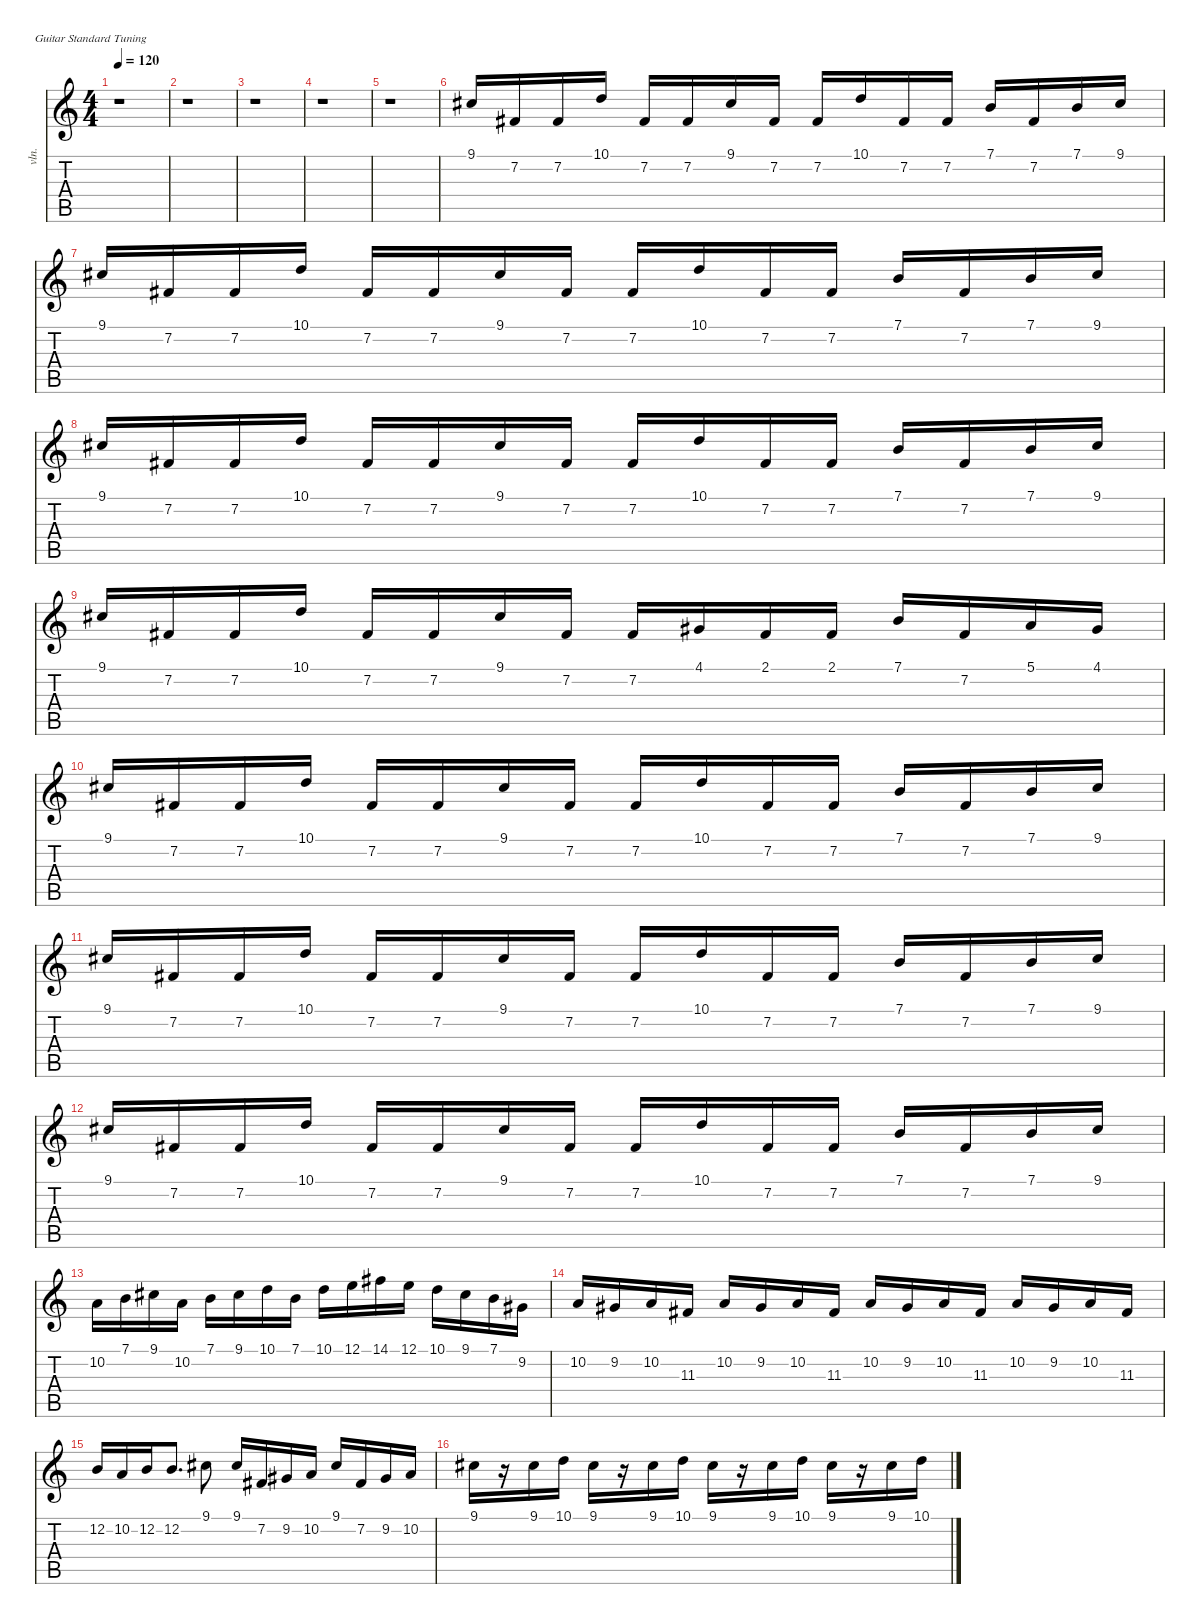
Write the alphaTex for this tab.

\defaultSystemsLayout 4
\hideDynamics
\bracketExtendMode nobrackets
\track ("Strings 2" "vln.") {instrument stringensemble1}
\staff {score tabs}
\tuning (E4 B3 G3 D3 A2 E2)
\ts (4 4)
\tempo 120
\clef g2
\ks c
r.1{dy f} |
r.1 |
r.1 |
r.1 |
r.1 |
9.1{acc #}.16 7.2{acc #}.16 7.2{acc #}.16 10.1.16 7.2{acc #}.16 7.2{acc #}.16 9.1{acc #}.16 7.2{acc #}.16 7.2{acc #}.16 10.1.16 7.2{acc #}.16 7.2{acc #}.16 7.1.16 7.2{acc #}.16 7.1.16 9.1{acc #}.16 |
9.1{acc #}.16 7.2{acc #}.16 7.2{acc #}.16 10.1.16 7.2{acc #}.16 7.2{acc #}.16 9.1{acc #}.16 7.2{acc #}.16 7.2{acc #}.16 10.1.16 7.2{acc #}.16 7.2{acc #}.16 7.1.16 7.2{acc #}.16 7.1.16 9.1{acc #}.16 |
9.1{acc #}.16 7.2{acc #}.16 7.2{acc #}.16 10.1.16 7.2{acc #}.16 7.2{acc #}.16 9.1{acc #}.16 7.2{acc #}.16 7.2{acc #}.16 10.1.16 7.2{acc #}.16 7.2{acc #}.16 7.1.16 7.2{acc #}.16 7.1.16 9.1{acc #}.16 |
9.1{acc #}.16 7.2{acc #}.16 7.2{acc #}.16 10.1.16 7.2{acc #}.16 7.2{acc #}.16 9.1{acc #}.16 7.2{acc #}.16 7.2{acc #}.16 4.1{acc #}.16 2.1{acc #}.16 2.1{acc #}.16 7.1.16 7.2{acc #}.16 5.1.16 4.1{acc #}.16 |
9.1{acc #}.16 7.2{acc #}.16 7.2{acc #}.16 10.1.16 7.2{acc #}.16 7.2{acc #}.16 9.1{acc #}.16 7.2{acc #}.16 7.2{acc #}.16 10.1.16 7.2{acc #}.16 7.2{acc #}.16 7.1.16 7.2{acc #}.16 7.1.16 9.1{acc #}.16 |
9.1{acc #}.16 7.2{acc #}.16 7.2{acc #}.16 10.1.16 7.2{acc #}.16 7.2{acc #}.16 9.1{acc #}.16 7.2{acc #}.16 7.2{acc #}.16 10.1.16 7.2{acc #}.16 7.2{acc #}.16 7.1.16 7.2{acc #}.16 7.1.16 9.1{acc #}.16 |
9.1{acc #}.16 7.2{acc #}.16 7.2{acc #}.16 10.1.16 7.2{acc #}.16 7.2{acc #}.16 9.1{acc #}.16 7.2{acc #}.16 7.2{acc #}.16 10.1.16 7.2{acc #}.16 7.2{acc #}.16 7.1.16 7.2{acc #}.16 7.1.16 9.1{acc #}.16 |
10.2.16 7.1.16 9.1{acc #}.16 10.2.16 7.1.16 9.1{acc #}.16 10.1.16 7.1.16 10.1.16 12.1.16 14.1{acc #}.16 12.1.16 10.1.16 9.1{acc #}.16 7.1.16 9.2{acc #}.16 |
10.2.16 9.2{acc #}.16 10.2.16 11.3{acc #}.16 10.2.16 9.2{acc #}.16 10.2.16 11.3{acc #}.16 10.2.16 9.2{acc #}.16 10.2.16 11.3{acc #}.16 10.2.16 9.2{acc #}.16 10.2.16 11.3{acc #}.16 |
12.2.16 10.2.16 12.2.16 12.2.8{d} 9.1{acc #}.8 9.1{acc #}.16 7.2{acc #}.16 9.2{acc #}.16 10.2.16 9.1{acc #}.16 7.2{acc #}.16 9.2{acc #}.16 10.2.16 |
9.1{acc #}.16 r.16 9.1{acc #}.16 10.1.16 9.1{acc #}.16 r.16 9.1{acc #}.16 10.1.16 9.1{acc #}.16 r.16 9.1{acc #}.16 10.1.16 9.1{acc #}.16 r.16 9.1{acc #}.16 10.1.16
